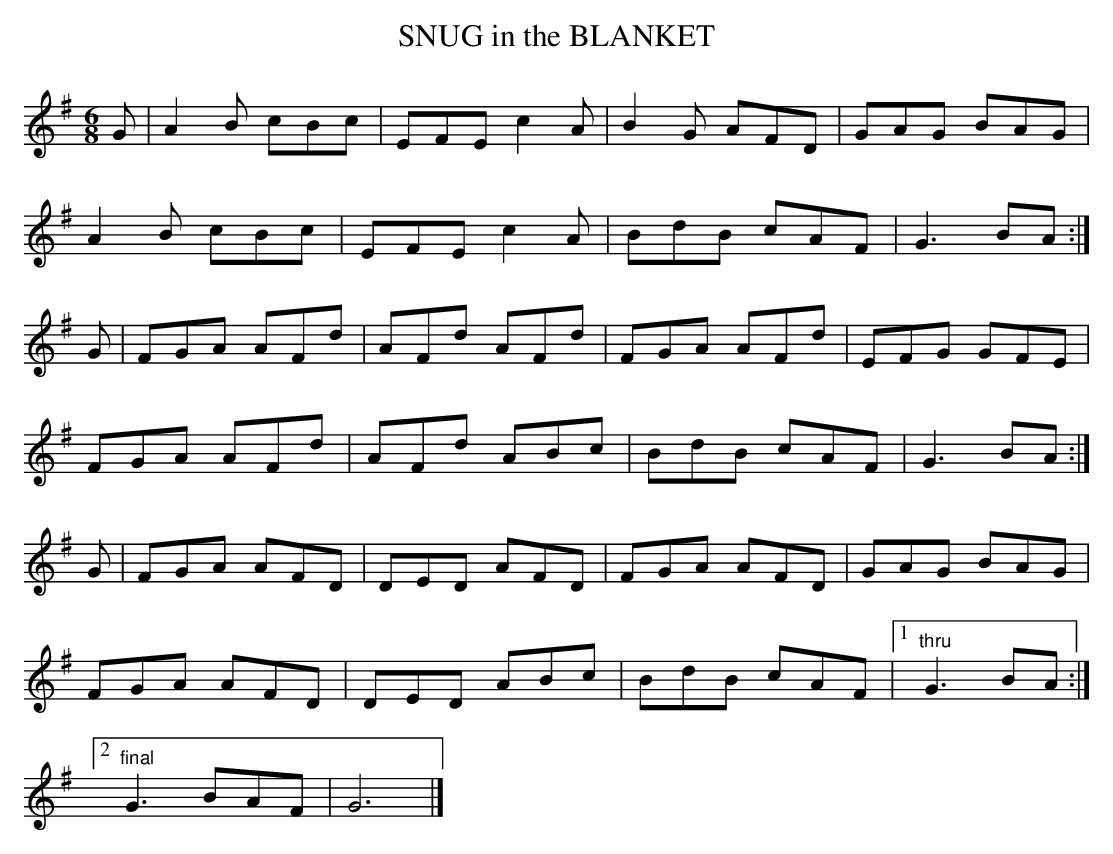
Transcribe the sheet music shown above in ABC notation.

X:1
T:SNUG in the BLANKET
M:6/8
L:1/8
K:G
G|A2B cBc|EFE c2A|B2G AFD|GAG BAG|
A2B cBc|EFE c2A|BdB cAF|G3 BA :|
G|FGA AFd|AFd AFd|FGA AFd|EFG GFE|
FGA AFd|AFd ABc|BdB cAF|G3 BA :|
G|FGA AFD|DED AFD|FGA AFD|GAG BAG|
FGA AFD|DED ABc|BdB cAF|1 "thru"G3 BA :|
[2 "final"G3 BAF|G6|]
